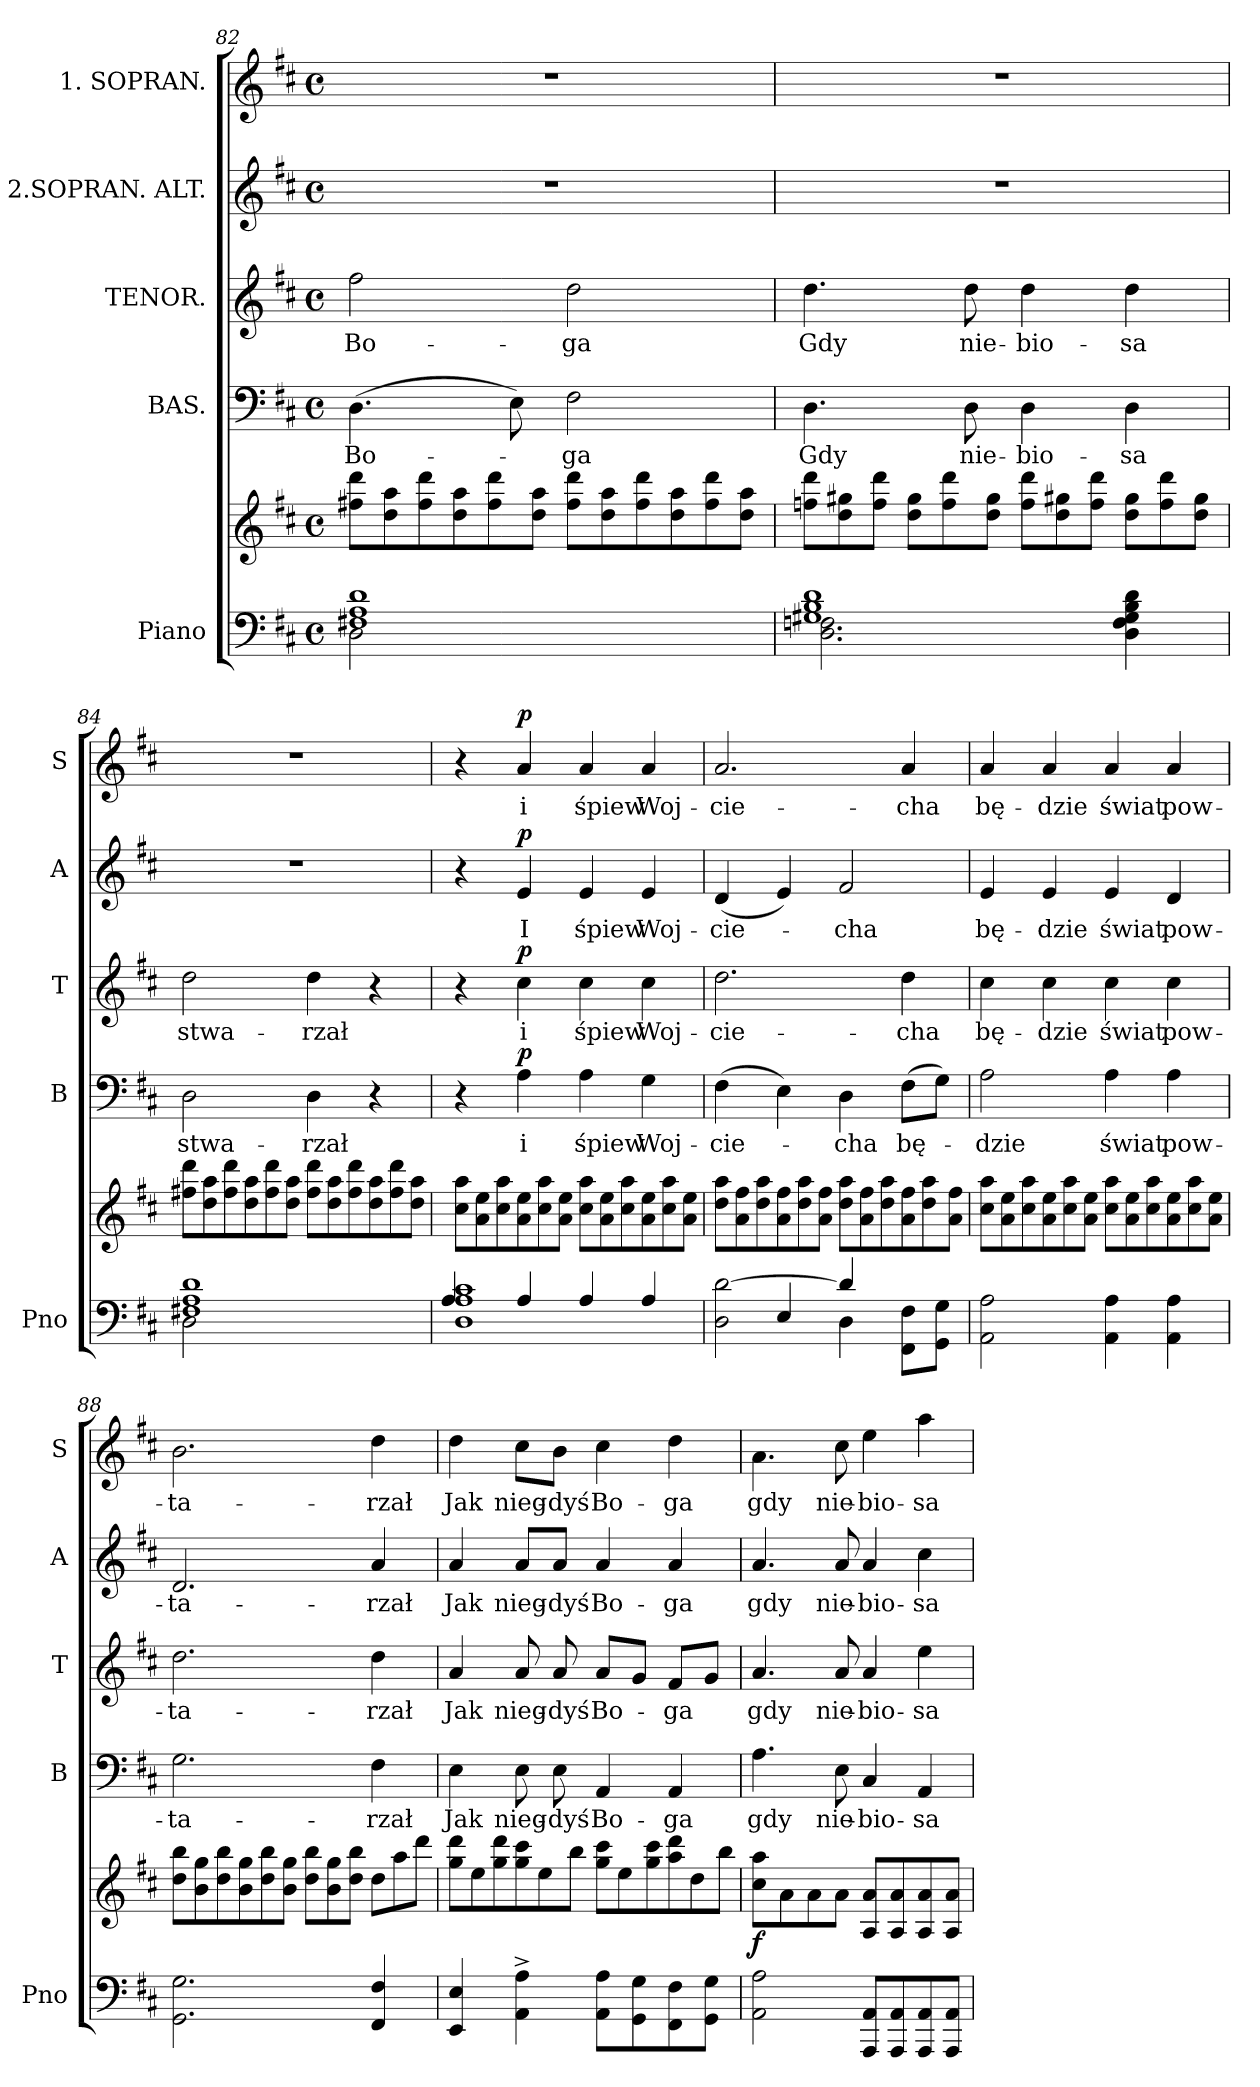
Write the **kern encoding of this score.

**kern	**kern	**dynam	**kern	**text	**dynam	**kern	**text	**dynam	**kern	**text	**dynam	**kern	**text	**dynam
*part5	*part5	*part5	*part4	*part4	*part4	*part3	*part3	*part3	*part2	*part2	*part2	*part1	*part1	*part1
*staff6	*staff5	*staff5/6	*staff4	*staff4	*staff4	*staff3	*staff3	*staff3	*staff2	*staff2	*staff2	*staff1	*staff1	*staff1
*I"Piano	*	*	*I"BAS.	*	*	*I"TENOR.	*	*	*I"2.SOPRAN. ALT.	*	*	*I"1. SOPRAN.	*	*
*I'Pno	*	*	*I'B	*	*	*I'T	*	*	*I'A	*	*	*I'S	*	*
*clefF4	*clefG2	*	*clefF4	*	*	*clefG2	*	*	*clefG2	*	*	*clefG2	*	*
*	*	*	*	*	*	*ITrd8c12	*	*	*	*	*	*	*	*
*k[f#c#]	*k[f#c#]	*	*k[f#c#]	*	*	*k[f#c#]	*	*	*k[f#c#]	*	*	*k[f#c#]	*	*
*M4/4	*M4/4	*	*M4/4	*	*	*M4/4	*	*	*M4/4	*	*	*M4/4	*	*
*met(c)	*met(c)	*	*met(c)	*	*	*met(c)	*	*	*met(c)	*	*	*met(c)	*	*
=82	=82	=82	=82	=82	=82	=82	=82	=82	=82	=82	=82	=82	=82	=82
*^	*	*	*	*	*	*	*	*	*	*	*	*	*	*
*	*	*Xtuplet	*	*	*	*	*	*	*	*	*	*	*	*	*
1F#X 1A 1d	2D\	12ff#X\ 12ddd\L	.	(4.D\	Bo-	.	2f#\	Bo-	.	1r	.	.	1r	.	.
.	.	12dd\ 12aa\	.	.	.	.	.	.	.	.	.	.	.	.	.
.	.	12ff#\ 12ddd\	.	.	.	.	.	.	.	.	.	.	.	.	.
.	.	12dd\ 12aa\	.	.	.	.	.	.	.	.	.	.	.	.	.
.	.	12ff#\ 12ddd\	.	.	.	.	.	.	.	.	.	.	.	.	.
.	.	.	.	8E\)	.	.	.	.	.	.	.	.	.	.	.
.	.	12dd\ 12aa\J	.	.	.	.	.	.	.	.	.	.	.	.	.
.	2ryy	12ff#\ 12ddd\L	.	2F#\	-ga	.	2d\	-ga	.	.	.	.	.	.	.
.	.	12dd\ 12aa\	.	.	.	.	.	.	.	.	.	.	.	.	.
.	.	12ff#\ 12ddd\	.	.	.	.	.	.	.	.	.	.	.	.	.
.	.	12dd\ 12aa\	.	.	.	.	.	.	.	.	.	.	.	.	.
.	.	12ff#\ 12ddd\	.	.	.	.	.	.	.	.	.	.	.	.	.
.	.	12dd\ 12aa\J	.	.	.	.	.	.	.	.	.	.	.	.	.
=83	=83	=83	=83	=83	=83	=83	=83	=83	=83	=83	=83	=83	=83	=83	=83
1G#X 1B 1d	2.D\ 2.Fn\	12ffn\ 12ddd\L	.	4.D\	Gdy	.	4.d\	Gdy	.	1r	.	.	1r	.	.
.	.	12dd\ 12gg#X\	.	.	.	.	.	.	.	.	.	.	.	.	.
.	.	12ff\ 12ddd\J	.	.	.	.	.	.	.	.	.	.	.	.	.
.	.	12dd\ 12gg#\L	.	.	.	.	.	.	.	.	.	.	.	.	.
.	.	12ff\ 12ddd\	.	.	.	.	.	.	.	.	.	.	.	.	.
.	.	.	.	8D\	nie-	.	8d\	nie-	.	.	.	.	.	.	.
.	.	12dd\ 12gg#\J	.	.	.	.	.	.	.	.	.	.	.	.	.
.	.	12ff\ 12ddd\L	.	4D\	-bio-	.	4d\	-bio-	.	.	.	.	.	.	.
.	.	12dd\ 12gg#X\	.	.	.	.	.	.	.	.	.	.	.	.	.
.	.	12ff\ 12ddd\J	.	.	.	.	.	.	.	.	.	.	.	.	.
.	4D\ 4F\ 4G#\ 4B\ 4d\	12dd\ 12gg#\L	.	4D\	-sa	.	4d\	-sa	.	.	.	.	.	.	.
.	.	12ff\ 12ddd\	.	.	.	.	.	.	.	.	.	.	.	.	.
.	.	12dd\ 12gg#\J	.	.	.	.	.	.	.	.	.	.	.	.	.
=84	=84	=84	=84	=84	=84	=84	=84	=84	=84	=84	=84	=84	=84	=84	=84
1F#X 1A 1d	2D\	12ff#X\ 12ddd\L	.	2D\	stwa-	.	2d\	stwa-	.	1r	.	.	1r	.	.
.	.	12dd\ 12aa\	.	.	.	.	.	.	.	.	.	.	.	.	.
.	.	12ff#\ 12ddd\	.	.	.	.	.	.	.	.	.	.	.	.	.
.	.	12dd\ 12aa\	.	.	.	.	.	.	.	.	.	.	.	.	.
.	.	12ff#\ 12ddd\	.	.	.	.	.	.	.	.	.	.	.	.	.
.	.	12dd\ 12aa\J	.	.	.	.	.	.	.	.	.	.	.	.	.
.	2ryy	12ff#\ 12ddd\L	.	4D\	-rzał	.	4d\	-rzał	.	.	.	.	.	.	.
.	.	12dd\ 12aa\	.	.	.	.	.	.	.	.	.	.	.	.	.
.	.	12ff#\ 12ddd\	.	.	.	.	.	.	.	.	.	.	.	.	.
.	.	12dd\ 12aa\	.	4r	.	.	4r	.	.	.	.	.	.	.	.
.	.	12ff#\ 12ddd\	.	.	.	.	.	.	.	.	.	.	.	.	.
.	.	12dd\ 12aa\J	.	.	.	.	.	.	.	.	.	.	.	.	.
=85	=85	=85	=85	=85	=85	=85	=85	=85	=85	=85	=85	=85	=85	=85	=85
1D 1A 1c#	4A/	12cc#\ 12aa\L	.	4r	.	.	4r	.	.	4r	.	.	4r	.	.
.	.	12a\ 12ee\	.	.	.	.	.	.	.	.	.	.	.	.	.
.	.	12cc#\ 12aa\	.	.	.	.	.	.	.	.	.	.	.	.	.
!	!	!	!	!	!	!LO:DY:a	!	!	!LO:DY:a	!	!	!LO:DY:a	!	!	!LO:DY:a
.	4A/	12a\ 12ee\	.	4A\	i	p	4c#\	i	p	4e/	I	p	4a/	i	p
.	.	12cc#\ 12aa\	.	.	.	.	.	.	.	.	.	.	.	.	.
.	.	12a\ 12ee\J	.	.	.	.	.	.	.	.	.	.	.	.	.
.	4A/	12cc#\ 12aa\L	.	4A\	śpiew	.	4c#\	śpiew	.	4e/	śpiew	.	4a/	śpiew	.
.	.	12a\ 12ee\	.	.	.	.	.	.	.	.	.	.	.	.	.
.	.	12cc#\ 12aa\	.	.	.	.	.	.	.	.	.	.	.	.	.
.	4A/	12a\ 12ee\	.	4G\	Woj-	.	4c#\	Woj-	.	4e/	Woj-	.	4a/	Woj-	.
.	.	12cc#\ 12aa\	.	.	.	.	.	.	.	.	.	.	.	.	.
.	.	12a\ 12ee\J	.	.	.	.	.	.	.	.	.	.	.	.	.
=86	=86	=86	=86	=86	=86	=86	=86	=86	=86	=86	=86	=86	=86	=86	=86
2D\ [2d\	4ryy	12dd\ 12aa\L	.	(4F#\	-cie-	.	2.d\	-cie-	.	(4d/	-cie-	.	2.a/	-cie-	.
.	.	12a\ 12ff#\	.	.	.	.	.	.	.	.	.	.	.	.	.
.	.	12dd\ 12aa\	.	.	.	.	.	.	.	.	.	.	.	.	.
.	4E/	12a\ 12ff#\	.	4E\)	.	.	.	.	.	4e/)	.	.	.	.	.
.	.	12dd\ 12aa\	.	.	.	.	.	.	.	.	.	.	.	.	.
.	.	12a\ 12ff#\J	.	.	.	.	.	.	.	.	.	.	.	.	.
4d/]	4D\	12dd\ 12aa\L	.	4D\	-cha	.	.	.	.	2f#/	-cha	.	.	.	.
.	.	12a\ 12ff#\	.	.	.	.	.	.	.	.	.	.	.	.	.
.	.	12dd\ 12aa\	.	.	.	.	.	.	.	.	.	.	.	.	.
8FF#\ 8F#\L	4ryy	12a\ 12ff#\	.	(8F#\L	bę-	.	4d\	-cha	.	.	.	.	4a/	-cha	.
.	.	12dd\ 12aa\	.	.	.	.	.	.	.	.	.	.	.	.	.
8GG\ 8G\J	.	.	.	8G\J)	.	.	.	.	.	.	.	.	.	.	.
.	.	12a\ 12ff#\J	.	.	.	.	.	.	.	.	.	.	.	.	.
*v	*v	*	*	*	*	*	*	*	*	*	*	*	*	*	*
=87	=87	=87	=87	=87	=87	=87	=87	=87	=87	=87	=87	=87	=87	=87
2AA\ 2A\	12cc#\ 12aa\L	.	2A\	-dzie	.	4c#\	bę-	.	4e/	bę-	.	4a/	bę-	.
.	12a\ 12ee\	.	.	.	.	.	.	.	.	.	.	.	.	.
.	12cc#\ 12aa\	.	.	.	.	.	.	.	.	.	.	.	.	.
.	12a\ 12ee\	.	.	.	.	4c#\	-dzie	.	4e/	-dzie	.	4a/	-dzie	.
.	12cc#\ 12aa\	.	.	.	.	.	.	.	.	.	.	.	.	.
.	12a\ 12ee\J	.	.	.	.	.	.	.	.	.	.	.	.	.
4AA\ 4A\	12cc#\ 12aa\L	.	4A\	świat	.	4c#\	świat	.	4e/	świat	.	4a/	świat	.
.	12a\ 12ee\	.	.	.	.	.	.	.	.	.	.	.	.	.
.	12cc#\ 12aa\	.	.	.	.	.	.	.	.	.	.	.	.	.
4AA\ 4A\	12a\ 12ee\	.	4A\	pow-	.	4c#\	pow-	.	4d/	pow-	.	4a/	pow-	.
.	12cc#\ 12aa\	.	.	.	.	.	.	.	.	.	.	.	.	.
.	12a\ 12ee\J	.	.	.	.	.	.	.	.	.	.	.	.	.
=88	=88	=88	=88	=88	=88	=88	=88	=88	=88	=88	=88	=88	=88	=88
2.GG\ 2.G\	12dd\ 12bb\L	.	2.G\	-ta-	.	2.d\	-ta-	.	2.d/	-ta-	.	2.b\	-ta-	.
.	12b\ 12gg\	.	.	.	.	.	.	.	.	.	.	.	.	.
.	12dd\ 12bb\	.	.	.	.	.	.	.	.	.	.	.	.	.
.	12b\ 12gg\	.	.	.	.	.	.	.	.	.	.	.	.	.
.	12dd\ 12bb\	.	.	.	.	.	.	.	.	.	.	.	.	.
.	12b\ 12gg\J	.	.	.	.	.	.	.	.	.	.	.	.	.
.	12dd\ 12bb\L	.	.	.	.	.	.	.	.	.	.	.	.	.
.	12b\ 12gg\	.	.	.	.	.	.	.	.	.	.	.	.	.
.	12dd\ 12bb\J	.	.	.	.	.	.	.	.	.	.	.	.	.
4FF#/ 4F#/	12dd\L	.	4F#\	-rzał	.	4d\	-rzał	.	4a/	-rzał	.	4dd\	-rzał	.
.	12aa\	.	.	.	.	.	.	.	.	.	.	.	.	.
.	12ddd\J	.	.	.	.	.	.	.	.	.	.	.	.	.
=89	=89	=89	=89	=89	=89	=89	=89	=89	=89	=89	=89	=89	=89	=89
4EE/ 4E/	12gg\ 12ddd\L	.	4E\	Jak	.	4A/	Jak	.	4a/	Jak	.	4dd\	Jak	.
.	12ee\	.	.	.	.	.	.	.	.	.	.	.	.	.
.	12gg\ 12ddd\	.	.	.	.	.	.	.	.	.	.	.	.	.
4AA^>\ 4A^>\	12gg\ 12ccc#\	.	8E\	nieg-	.	8A/	nieg-	.	8a/L	nieg-	.	8cc#\L	nieg-	.
.	12ee\	.	.	.	.	.	.	.	.	.	.	.	.	.
.	.	.	8E\	-dyś	.	8A/	-dyś	.	8a/J	-dyś	.	8b\J	-dyś	.
.	12bb\J	.	.	.	.	.	.	.	.	.	.	.	.	.
8AA\ 8A\L	12gg\ 12ccc#\L	.	4AA/	Bo-	.	8A/L	Bo-	.	4a/	Bo-	.	4cc#\	Bo-	.
.	12ee\	.	.	.	.	.	.	.	.	.	.	.	.	.
8GG\ 8G\	.	.	.	.	.	8G/J	.	.	.	.	.	.	.	.
.	12gg\ 12ccc#\	.	.	.	.	.	.	.	.	.	.	.	.	.
8FF#\ 8F#\	12aa\ 12ddd\	.	4AA/	-ga	.	8F#/L	-ga	.	4a/	-ga	.	4dd\	-ga	.
.	12dd\	.	.	.	.	.	.	.	.	.	.	.	.	.
8GG\ 8G\J	.	.	.	.	.	8G/J	.	.	.	.	.	.	.	.
.	12bb\J	.	.	.	.	.	.	.	.	.	.	.	.	.
=90	=90	=90	=90	=90	=90	=90	=90	=90	=90	=90	=90	=90	=90	=90
2AA\ 2A\	8cc#\ 8aa\L	f	4.A\	gdy	.	4.A/	gdy	.	4.a/	gdy	.	4.a\	gdy	.
.	8a\	.	.	.	.	.	.	.	.	.	.	.	.	.
.	8a\	.	.	.	.	.	.	.	.	.	.	.	.	.
.	8a\J	.	8E\	nie-	.	8A/	nie-	.	8a/	nie-	.	8cc#\	nie-	.
8AAA/ 8AA/L	8A/ 8a/L	.	4C#/	-bio-	.	4A/	-bio-	.	4a/	-bio-	.	4ee\	-bio-	.
8AAA/ 8AA/	8A/ 8a/	.	.	.	.	.	.	.	.	.	.	.	.	.
8AAA/ 8AA/	8A/ 8a/	.	4AA/	-sa	.	4e\	-sa	.	4cc#\	-sa	.	4aa\	-sa	.
8AAA/ 8AA/J	8A/ 8a/J	.	.	.	.	.	.	.	.	.	.	.	.	.
=	=	=	=	=	=	=	=	=	=	=	=	=	=	=
*-	*-	*-	*-	*-	*-	*-	*-	*-	*-	*-	*-	*-	*-	*-
